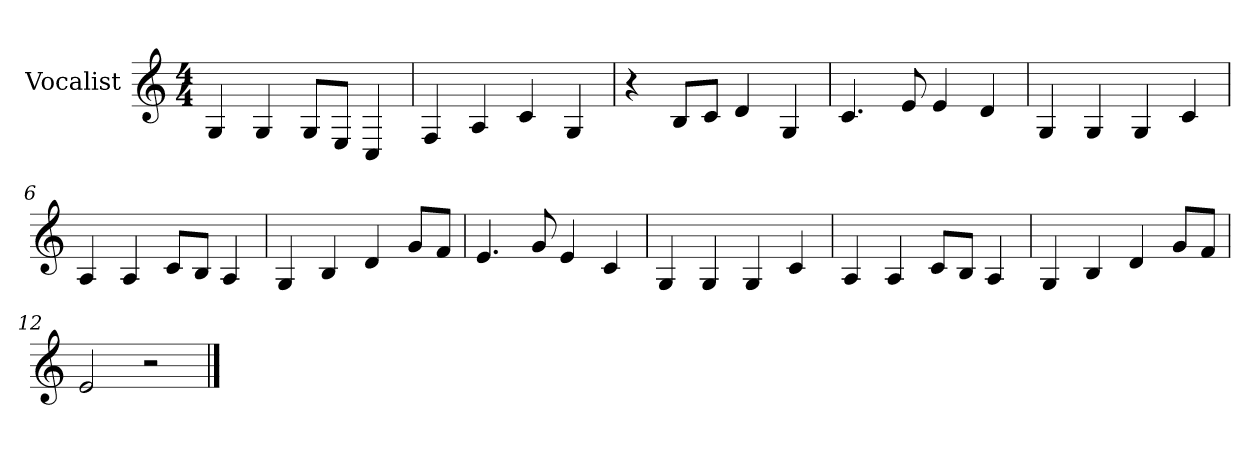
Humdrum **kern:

**kern
*part1
*staff1
*I"Vocalist
*k[]
*C:
*M4/4
=1
4G
4G
8GL
8EJ
4C
=2
4F
4A
4c
4G
=3
4r
8BL
8cJ
4d
4G
=4
4.c
8e
4e
4d
=5
4G
4G
4G
4c
=6
4A
4A
8cL
8BJ
4A
=7
4G
4B
4d
8gL
8fJ
=8
4.e
8g
4e
4c
=9
4G
4G
4G
4c
=10
4A
4A
8cL
8BJ
4A
=11
4G
4B
4d
8gL
8fJ
=12
2e
2r
==
*-
